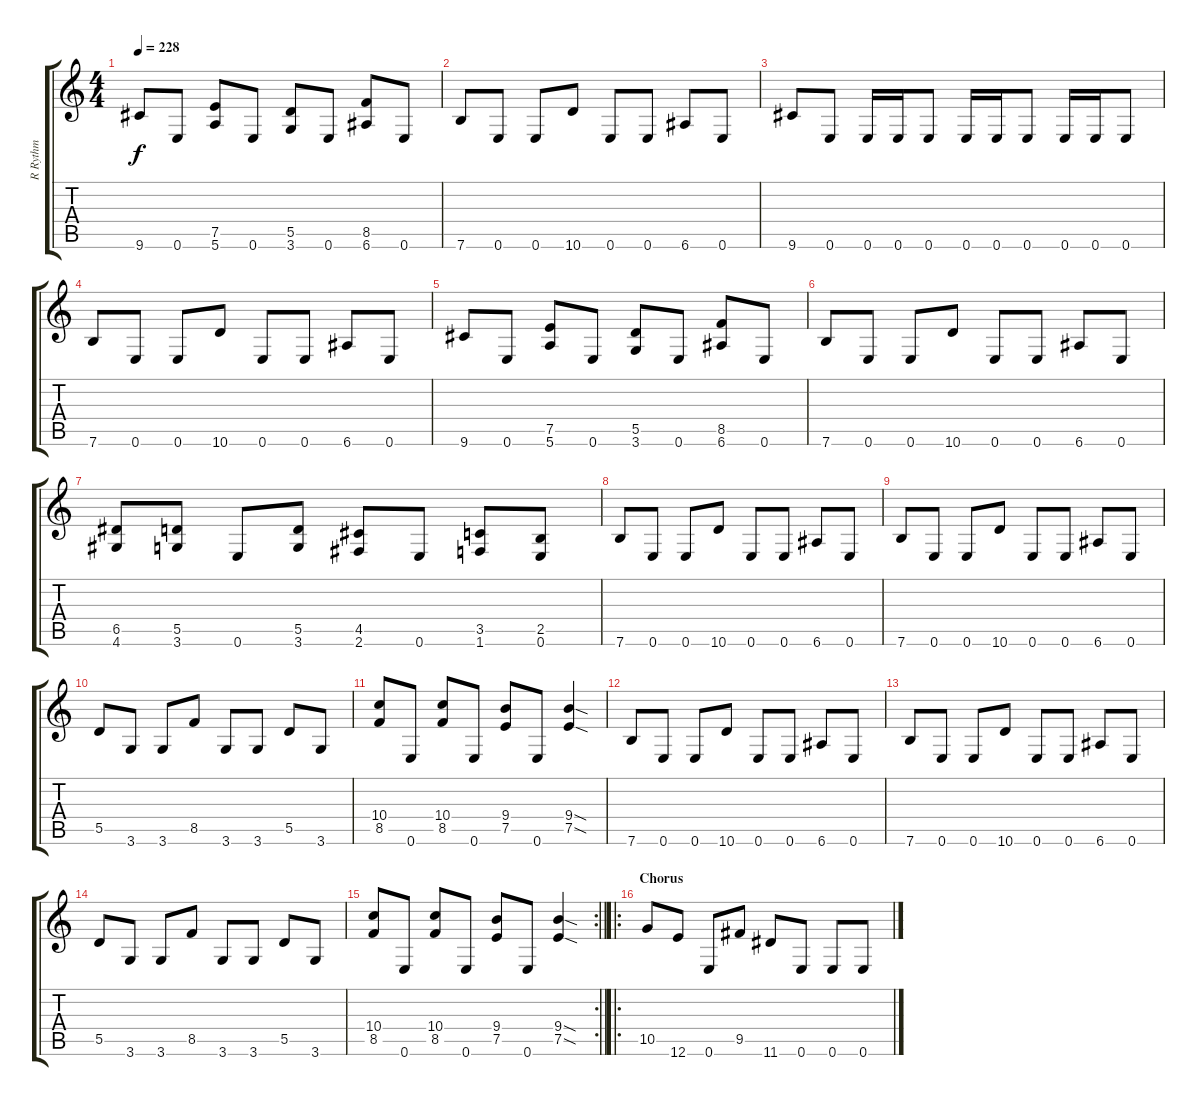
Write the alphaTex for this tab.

\track ("R Rythm" "R Rythm") {instrument overdrivenguitar}
\staff {score tabs}
\tuning (E4 B3 G3 D3 A2 E2) {hide}
\ts (4 4)
\tempo 228
\clef g2
\ks c
9.6.8{dy f} 0.6.8 (7.5 5.6).8 0.6.8 (5.5 3.6).8 0.6.8 (8.5 6.6).8 0.6.8 |
7.6.8 0.6.8 0.6.8 10.6.8 0.6.8 0.6.8 6.6.8 0.6.8 |
9.6.8 0.6.8 0.6.16 0.6.16 0.6.8 0.6.16 0.6.16 0.6.8 0.6.16 0.6.16 0.6.8 |
7.6.8 0.6.8 0.6.8 10.6.8 0.6.8 0.6.8 6.6.8 0.6.8 |
9.6.8 0.6.8 (7.5 5.6).8 0.6.8 (5.5 3.6).8 0.6.8 (8.5 6.6).8 0.6.8 |
7.6.8 0.6.8 0.6.8 10.6.8 0.6.8 0.6.8 6.6.8 0.6.8 |
(6.5 4.6).8 (5.5 3.6).8 0.6.8 (5.5 3.6).8 (4.5 2.6).8 0.6.8 (3.5 1.6).8 (2.5 0.6).8 |
7.6.8 0.6.8 0.6.8 10.6.8 0.6.8 0.6.8 6.6.8 0.6.8 |
7.6.8 0.6.8 0.6.8 10.6.8 0.6.8 0.6.8 6.6.8 0.6.8 |
5.5.8 3.6.8 3.6.8 8.5.8 3.6.8 3.6.8 5.5.8 3.6.8 |
(10.4 8.5).8 0.6.8 (10.4 8.5).8 0.6.8 (9.4 7.5).8 0.6.8 (9.4{sod} 7.5{sod}).4 |
7.6.8 0.6.8 0.6.8 10.6.8 0.6.8 0.6.8 6.6.8 0.6.8 |
7.6.8 0.6.8 0.6.8 10.6.8 0.6.8 0.6.8 6.6.8 0.6.8 |
5.5.8 3.6.8 3.6.8 8.5.8 3.6.8 3.6.8 5.5.8 3.6.8 |
\rc 2
\barLineRight lightlight
(10.4 8.5).8 0.6.8 (10.4 8.5).8 0.6.8 (9.4 7.5).8 0.6.8 (9.4{sod} 7.5{sod}).4 |
\ro
\section ("" "Chorus")
10.5.8 12.6.8 0.6.8 9.5.8 11.6.8 0.6.8 0.6.8 0.6.8
